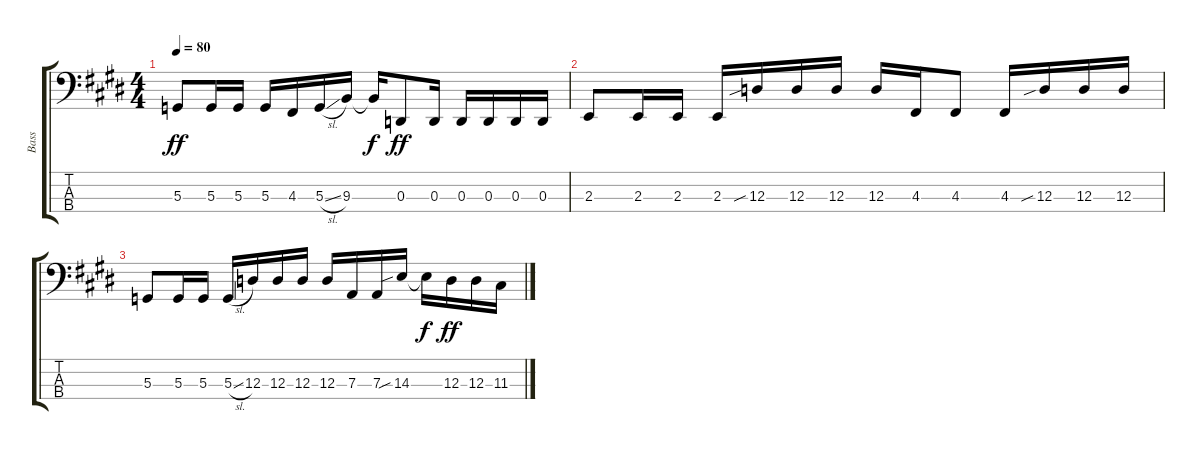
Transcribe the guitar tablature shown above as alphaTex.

\track ("Bass" "Bass") {instrument electricbasspick}
\staff {score tabs}
\tuning (C2 G1 D1 B0) {hide}
\ts (4 4)
\tempo 80
\clef f4
\ks e
5.3.8{dy ff} 5.3.16 5.3.16 5.3.16 4.3.16 5.3{sl}.16 9.3.16 9.3{t}.16{dy f} 0.3.8{dy ff} 0.3.16 0.3.16 0.3.16 0.3.16 0.3.16 |
2.3.8 2.3.16 2.3.16 2.3.16 12.3{sib}.16 12.3.16 12.3.16 12.3.16 4.3.16 4.3.8 4.3.16 12.3{sib}.16 12.3.16 12.3.16 |
5.3.8 5.3.16 5.3.16 5.3{sl}.16 12.3.16 12.3.16 12.3.16 12.3.16 7.3.16 7.3.16 14.3{sib}.16 14.3{t}.16{dy f} 12.3.16{dy ff} 12.3.16 11.3.16
